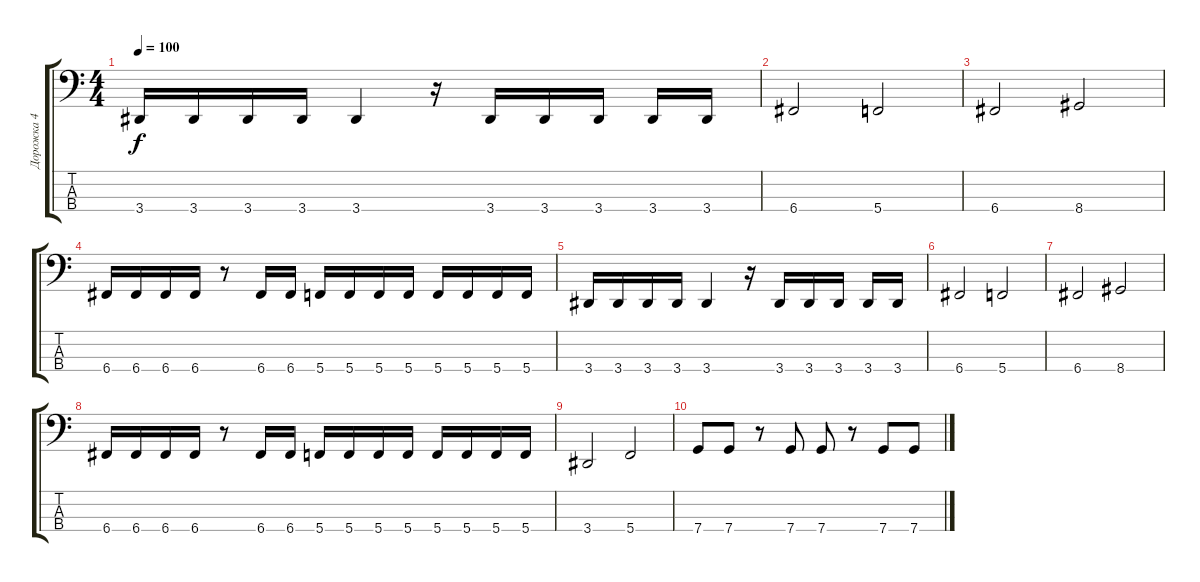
\track ("Дорожка 4" "Дорожка 4") {instrument electricbassfinger}
\staff {score tabs}
\tuning (F2 C2 G1 C1) {hide}
\ts (4 4)
\tempo 100
\clef f4
\ks c
3.4.16{dy f} 3.4.16 3.4.16 3.4.16 3.4.4 r.16 3.4.16 3.4.16 3.4.16 3.4.16 3.4.16 |
6.4.2 5.4.2 |
6.4.2 8.4.2 |
6.4.16 6.4.16 6.4.16 6.4.16 r.8 6.4.16 6.4.16 5.4.16 5.4.16 5.4.16 5.4.16 5.4.16 5.4.16 5.4.16 5.4.16 |
3.4.16 3.4.16 3.4.16 3.4.16 3.4.4 r.16 3.4.16 3.4.16 3.4.16 3.4.16 3.4.16 |
6.4.2 5.4.2 |
6.4.2 8.4.2 |
6.4.16 6.4.16 6.4.16 6.4.16 r.8 6.4.16 6.4.16 5.4.16 5.4.16 5.4.16 5.4.16 5.4.16 5.4.16 5.4.16 5.4.16 |
3.4.2 5.4.2 |
7.4.8 7.4.8 r.8 7.4.8 7.4.8 r.8 7.4.8 7.4.8
